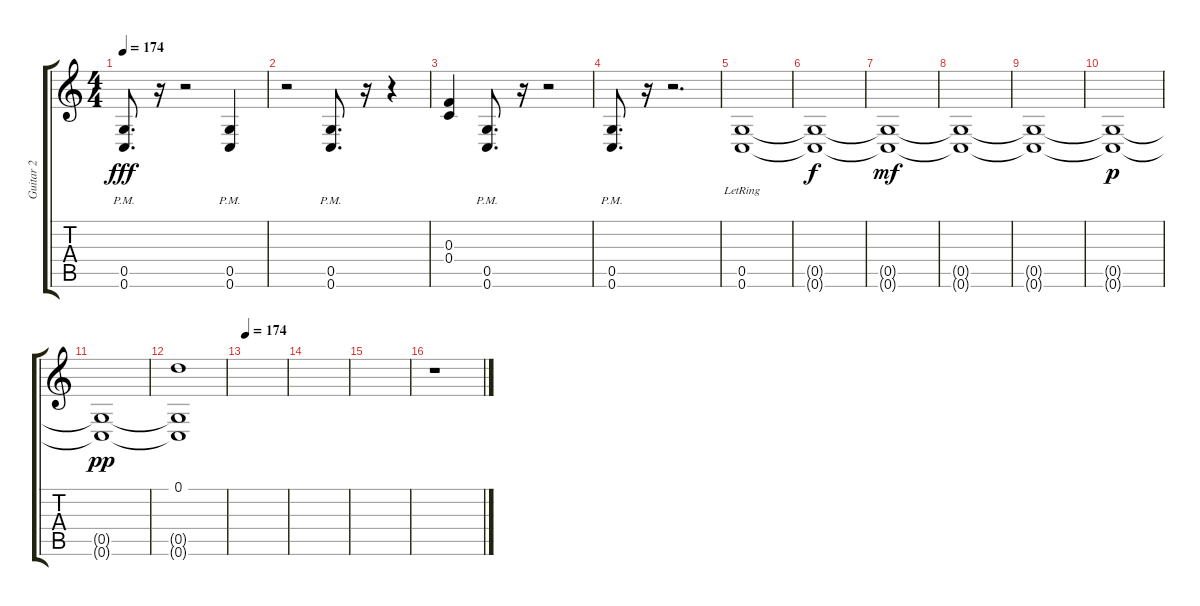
\track ("Guitar 2" "Guitar 2") {instrument distortionguitar}
\staff {score tabs}
\tuning (D4 A3 F3 C3 G2 C2) {hide}
\ts (4 4)
\tempo 174
\clef g2
\ks c
(0.5 0.6{pm}).8{d dy fff} r.16 r.2 (0.5 0.6{pm}).4 |
r.2 (0.5 0.6{pm}).8{d} r.16 r.4 |
(0.3 0.4{t}).4 (0.5 0.6{pm}).8{d} r.16 r.2 |
(0.5 0.6{pm}).8{d} r.16 r.2{d} |
(0.5 0.6{lr}).1 |
(0.5{t} 0.6{t}).1{dy f} |
(0.5{t} 0.6{t}).1{dy mf} |
(0.5{t} 0.6{t}).1 |
(0.5{t} 0.6{t}).1 |
(0.5{t} 0.6{t}).1{dy p} |
(0.5{t} 0.6{t}).1{dy pp} |
(0.1 0.5{t} 0.6{t}).1 |
\tempo 174
|
|
|
r.1
